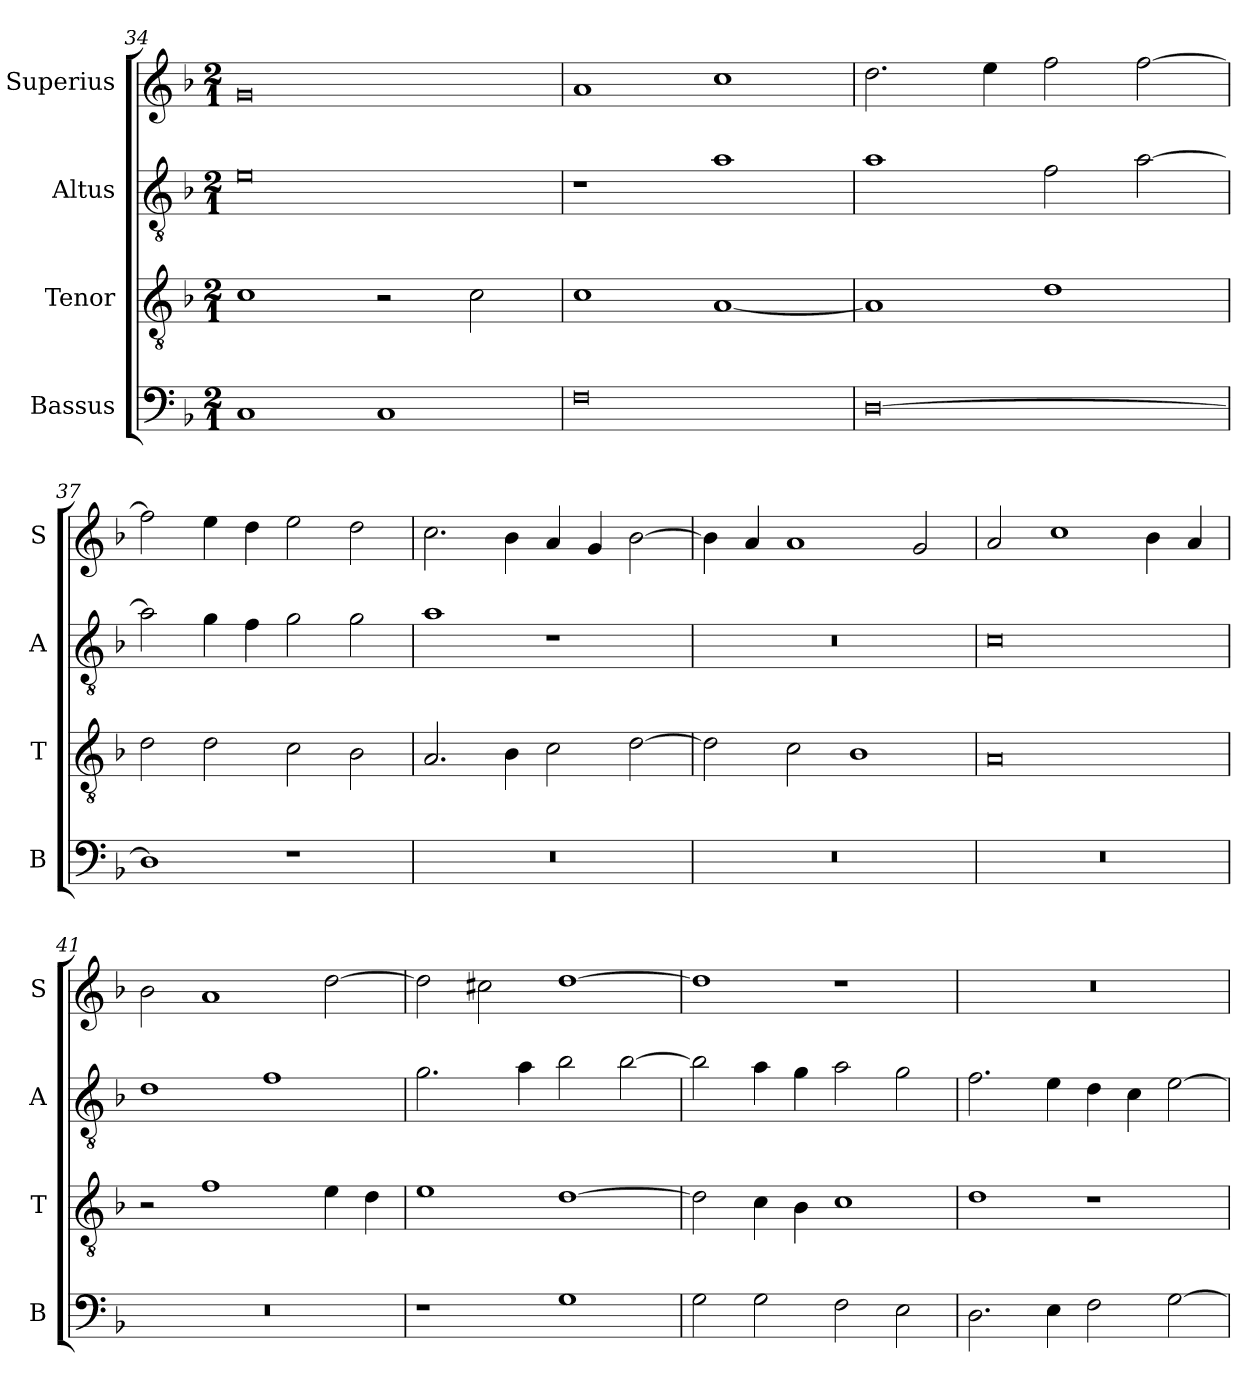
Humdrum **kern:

**kern	**kern	**kern	**kern
*part4	*part3	*part2	*part1
*staff4	*staff3	*staff2	*staff1
*I"Bassus	*I"Tenor	*I"Altus	*I"Superius
*I'B	*I'T	*I'A	*I'S
*clefF4	*clefGv2	*clefGv2	*clefG2
*k[b-]	*k[b-]	*k[b-]	*k[b-]
*F:	*F:	*F:	*F:
*M2/1	*M2/1	*M2/1	*M2/1
=34	=34	=34	=34
1C	1c	0e	0g
1C	2r	.	.
.	2c	.	.
=35	=35	=35	=35
0F	1c	1r	1a
.	[1A	1a	1cc
=36	=36	=36	=36
[0D	1A]	1a	2.dd
.	.	.	4ee
.	1d	2f	2ff
.	.	[2a	[2ff
=37	=37	=37	=37
1D]	2d	2a]	2ff]
.	2d	4g	4ee
.	.	4f	4dd
1r	2c	2g	2ee
.	2B-	2g	2dd
=38	=38	=38	=38
0r	2.A	1a	2.cc
.	4B-	.	4b-
.	2c	1r	4a
.	.	.	4g
.	[2d	.	[2b-
=39	=39	=39	=39
0r	2d]	0r	4b-]
.	.	.	4a
.	2c	.	1a
.	1B-	.	.
.	.	.	2g
=40	=40	=40	=40
0r	0A	0c	2a
.	.	.	1cc
.	.	.	4b-
.	.	.	4a
=41	=41	=41	=41
0r	2r	1d	2b-
.	1f	.	1a
.	.	1f	.
.	4e	.	[2dd
.	4d	.	.
=42	=42	=42	=42
1r	1e	2.g	2dd]
.	.	.	2cc#X
.	.	4a	.
1G	[1d	2b-	[1dd
.	.	[2b-	.
=43	=43	=43	=43
2G	2d]	2b-]	1dd]
2G	4c	4a	.
.	4B-	4g	.
2F	1c	2a	1r
2E	.	2g	.
=44	=44	=44	=44
2.D	1d	2.f	0r
4E	.	4e	.
2F	1r	4d	.
.	.	4c	.
[2G	.	[2e	.
=	=	=	=
*-	*-	*-	*-
